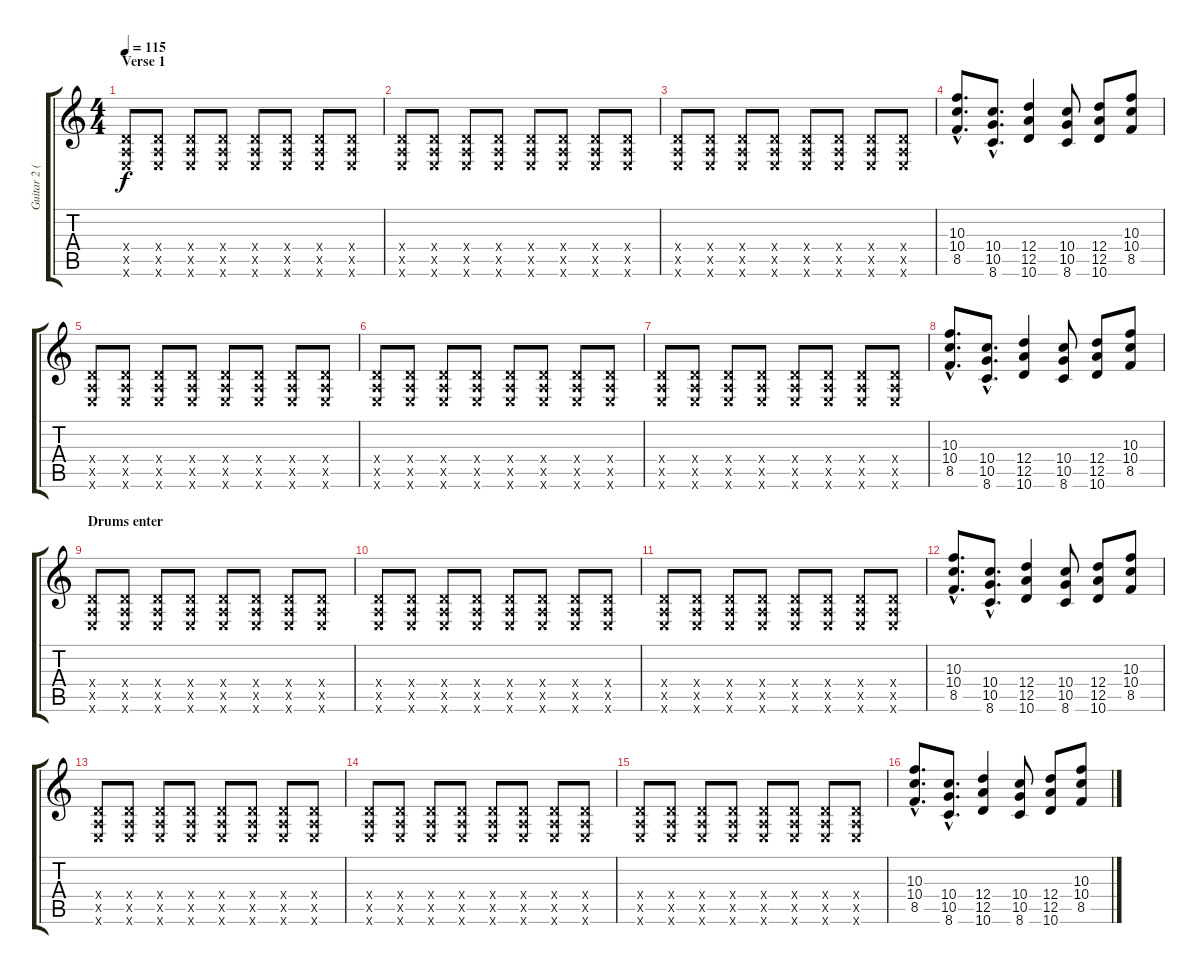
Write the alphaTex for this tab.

\track ("Guitar 2 (both can be played as one guit" "Guitar 2 (") {instrument overdrivenguitar}
\staff {score tabs}
\tuning (E4 B3 G3 D3 A2 E2) {hide}
\ts (4 4)
\section ("" "Verse 1")
\tempo 115
\clef g2
\ks c
(0.4{x} 0.5{x} 0.6{x}).8{dy f instrument overdrivenguitar} (0.4{x} 0.5{x} 0.6{x}).8 (0.4{x} 0.5{x} 0.6{x}).8 (0.4{x} 0.5{x} 0.6{x}).8 (0.4{x} 0.5{x} 0.6{x}).8 (0.4{x} 0.5{x} 0.6{x}).8 (0.4{x} 0.5{x} 0.6{x}).8 (0.4{x} 0.5{x} 0.6{x}).8 |
(0.4{x} 0.5{x} 0.6{x}).8 (0.4{x} 0.5{x} 0.6{x}).8 (0.4{x} 0.5{x} 0.6{x}).8 (0.4{x} 0.5{x} 0.6{x}).8 (0.4{x} 0.5{x} 0.6{x}).8 (0.4{x} 0.5{x} 0.6{x}).8 (0.4{x} 0.5{x} 0.6{x}).8 (0.4{x} 0.5{x} 0.6{x}).8 |
(0.4{x} 0.5{x} 0.6{x}).8 (0.4{x} 0.5{x} 0.6{x}).8 (0.4{x} 0.5{x} 0.6{x}).8 (0.4{x} 0.5{x} 0.6{x}).8 (0.4{x} 0.5{x} 0.6{x}).8 (0.4{x} 0.5{x} 0.6{x}).8 (0.4{x} 0.5{x} 0.6{x}).8 (0.4{x} 0.5{x} 0.6{x}).8 |
(10.3{hac} 10.4{hac} 8.5{hac}).8{d volume 16} (10.4{hac} 10.5{hac} 8.6{hac}).8{d} (12.4 12.5 10.6).4 (10.4 10.5 8.6).8 (12.4 12.5 10.6).8 (10.3 10.4 8.5).8 |
(0.4{x} 0.5{x} 0.6{x}).8{volume 10} (0.4{x} 0.5{x} 0.6{x}).8 (0.4{x} 0.5{x} 0.6{x}).8 (0.4{x} 0.5{x} 0.6{x}).8 (0.4{x} 0.5{x} 0.6{x}).8 (0.4{x} 0.5{x} 0.6{x}).8 (0.4{x} 0.5{x} 0.6{x}).8 (0.4{x} 0.5{x} 0.6{x}).8 |
(0.4{x} 0.5{x} 0.6{x}).8 (0.4{x} 0.5{x} 0.6{x}).8 (0.4{x} 0.5{x} 0.6{x}).8 (0.4{x} 0.5{x} 0.6{x}).8 (0.4{x} 0.5{x} 0.6{x}).8 (0.4{x} 0.5{x} 0.6{x}).8 (0.4{x} 0.5{x} 0.6{x}).8 (0.4{x} 0.5{x} 0.6{x}).8 |
(0.4{x} 0.5{x} 0.6{x}).8 (0.4{x} 0.5{x} 0.6{x}).8 (0.4{x} 0.5{x} 0.6{x}).8 (0.4{x} 0.5{x} 0.6{x}).8 (0.4{x} 0.5{x} 0.6{x}).8 (0.4{x} 0.5{x} 0.6{x}).8 (0.4{x} 0.5{x} 0.6{x}).8 (0.4{x} 0.5{x} 0.6{x}).8 |
(10.3{hac} 10.4{hac} 8.5{hac}).8{d volume 16} (10.4{hac} 10.5{hac} 8.6{hac}).8{d} (12.4 12.5 10.6).4 (10.4 10.5 8.6).8 (12.4 12.5 10.6).8 (10.3 10.4 8.5).8 |
\section ("" "Drums enter")
(0.4{x} 0.5{x} 0.6{x}).8{volume 12} (0.4{x} 0.5{x} 0.6{x}).8 (0.4{x} 0.5{x} 0.6{x}).8 (0.4{x} 0.5{x} 0.6{x}).8 (0.4{x} 0.5{x} 0.6{x}).8 (0.4{x} 0.5{x} 0.6{x}).8 (0.4{x} 0.5{x} 0.6{x}).8 (0.4{x} 0.5{x} 0.6{x}).8 |
(0.4{x} 0.5{x} 0.6{x}).8 (0.4{x} 0.5{x} 0.6{x}).8 (0.4{x} 0.5{x} 0.6{x}).8 (0.4{x} 0.5{x} 0.6{x}).8 (0.4{x} 0.5{x} 0.6{x}).8 (0.4{x} 0.5{x} 0.6{x}).8 (0.4{x} 0.5{x} 0.6{x}).8 (0.4{x} 0.5{x} 0.6{x}).8 |
(0.4{x} 0.5{x} 0.6{x}).8 (0.4{x} 0.5{x} 0.6{x}).8 (0.4{x} 0.5{x} 0.6{x}).8 (0.4{x} 0.5{x} 0.6{x}).8 (0.4{x} 0.5{x} 0.6{x}).8 (0.4{x} 0.5{x} 0.6{x}).8 (0.4{x} 0.5{x} 0.6{x}).8 (0.4{x} 0.5{x} 0.6{x}).8 |
(10.3{hac} 10.4{hac} 8.5{hac}).8{d volume 16} (10.4{hac} 10.5{hac} 8.6{hac}).8{d} (12.4 12.5 10.6).4 (10.4 10.5 8.6).8 (12.4 12.5 10.6).8 (10.3 10.4 8.5).8 |
(0.4{x} 0.5{x} 0.6{x}).8{volume 12} (0.4{x} 0.5{x} 0.6{x}).8 (0.4{x} 0.5{x} 0.6{x}).8 (0.4{x} 0.5{x} 0.6{x}).8 (0.4{x} 0.5{x} 0.6{x}).8 (0.4{x} 0.5{x} 0.6{x}).8 (0.4{x} 0.5{x} 0.6{x}).8 (0.4{x} 0.5{x} 0.6{x}).8 |
(0.4{x} 0.5{x} 0.6{x}).8 (0.4{x} 0.5{x} 0.6{x}).8 (0.4{x} 0.5{x} 0.6{x}).8 (0.4{x} 0.5{x} 0.6{x}).8 (0.4{x} 0.5{x} 0.6{x}).8 (0.4{x} 0.5{x} 0.6{x}).8 (0.4{x} 0.5{x} 0.6{x}).8 (0.4{x} 0.5{x} 0.6{x}).8 |
(0.4{x} 0.5{x} 0.6{x}).8 (0.4{x} 0.5{x} 0.6{x}).8 (0.4{x} 0.5{x} 0.6{x}).8 (0.4{x} 0.5{x} 0.6{x}).8 (0.4{x} 0.5{x} 0.6{x}).8 (0.4{x} 0.5{x} 0.6{x}).8 (0.4{x} 0.5{x} 0.6{x}).8 (0.4{x} 0.5{x} 0.6{x}).8 |
(10.3{hac} 10.4{hac} 8.5{hac}).8{d volume 16} (10.4{hac} 10.5{hac} 8.6{hac}).8{d} (12.4 12.5 10.6).4 (10.4 10.5 8.6).8 (12.4 12.5 10.6).8 (10.3 10.4 8.5).8
